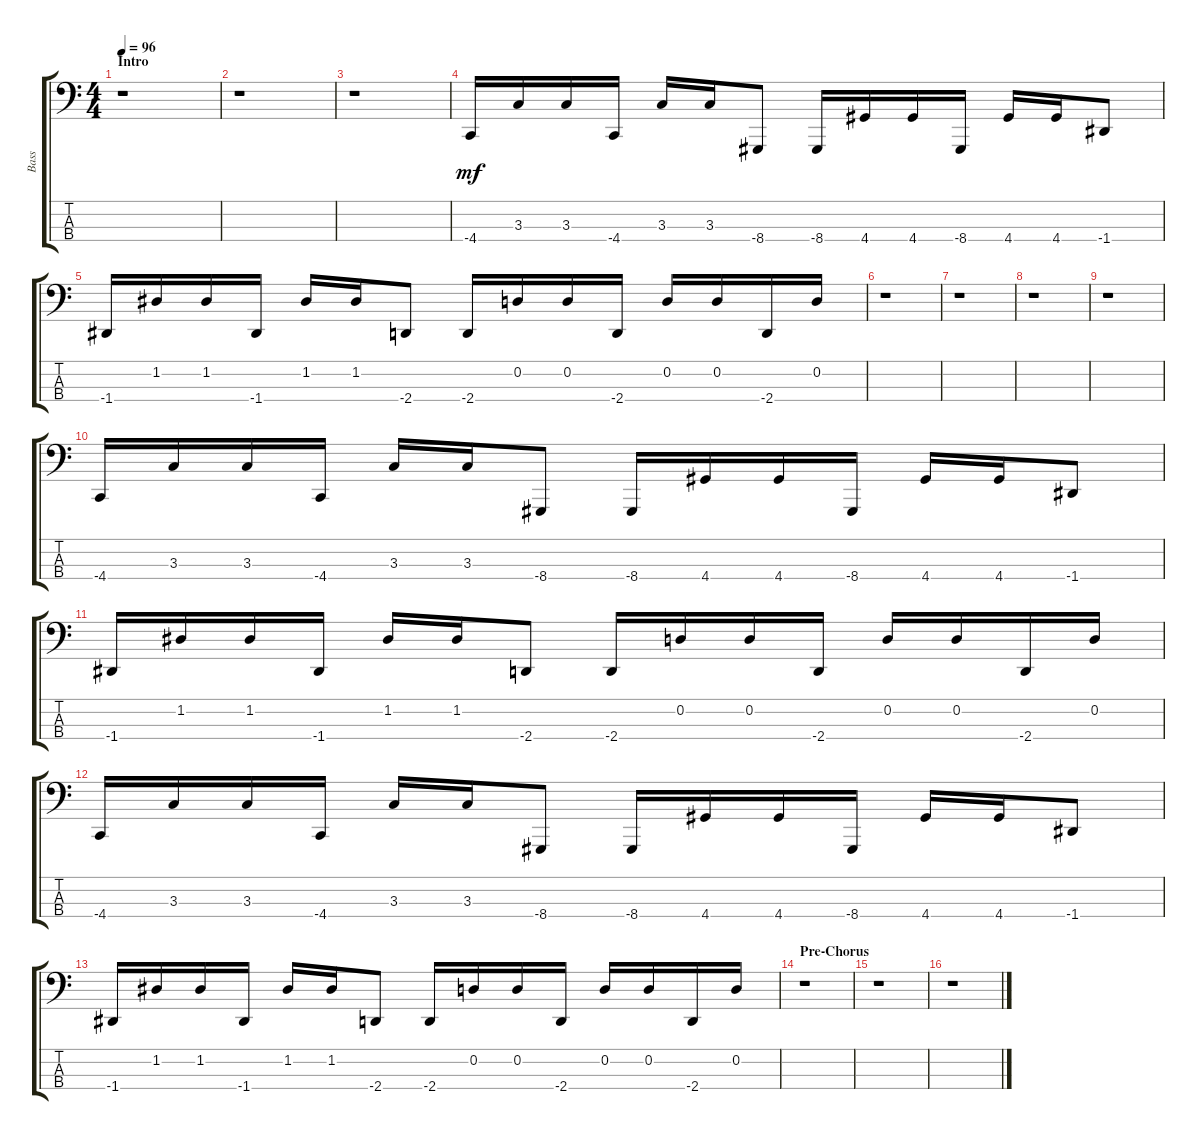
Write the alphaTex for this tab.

\track ("Bass" "Bass") {instrument synthbass2}
\staff {score tabs}
\tuning (G2 D2 A1 E1) {hide}
\ts (4 4)
\section ("" "Intro")
\tempo 96
\clef f4
\ks aminor
r.1{dy mf instrument synthbass2} |
r.1 |
r.1 |
-4.4.16 3.3.16 3.3.16 -4.4.16 3.3.16 3.3.16 -8.4.8 -8.4.16 4.4.16 4.4.16 -8.4.16 4.4.16 4.4.16 -1.4.8 |
-1.4.16 1.2.16 1.2.16 -1.4.16 1.2.16 1.2.16 -2.4.8 -2.4.16 0.2.16 0.2.16 -2.4.16 0.2.16 0.2.16 -2.4.16 0.2.16 |
r.1 |
r.1 |
r.1 |
r.1 |
-4.4.16 3.3.16 3.3.16 -4.4.16 3.3.16 3.3.16 -8.4.8 -8.4.16 4.4.16 4.4.16 -8.4.16 4.4.16 4.4.16 -1.4.8 |
-1.4.16 1.2.16 1.2.16 -1.4.16 1.2.16 1.2.16 -2.4.8 -2.4.16 0.2.16 0.2.16 -2.4.16 0.2.16 0.2.16 -2.4.16 0.2.16 |
-4.4.16 3.3.16 3.3.16 -4.4.16 3.3.16 3.3.16 -8.4.8 -8.4.16 4.4.16 4.4.16 -8.4.16 4.4.16 4.4.16 -1.4.8 |
-1.4.16 1.2.16 1.2.16 -1.4.16 1.2.16 1.2.16 -2.4.8 -2.4.16 0.2.16 0.2.16 -2.4.16 0.2.16 0.2.16 -2.4.16 0.2.16 |
\section ("" "Pre-Chorus")
r.1 |
r.1 |
r.1
